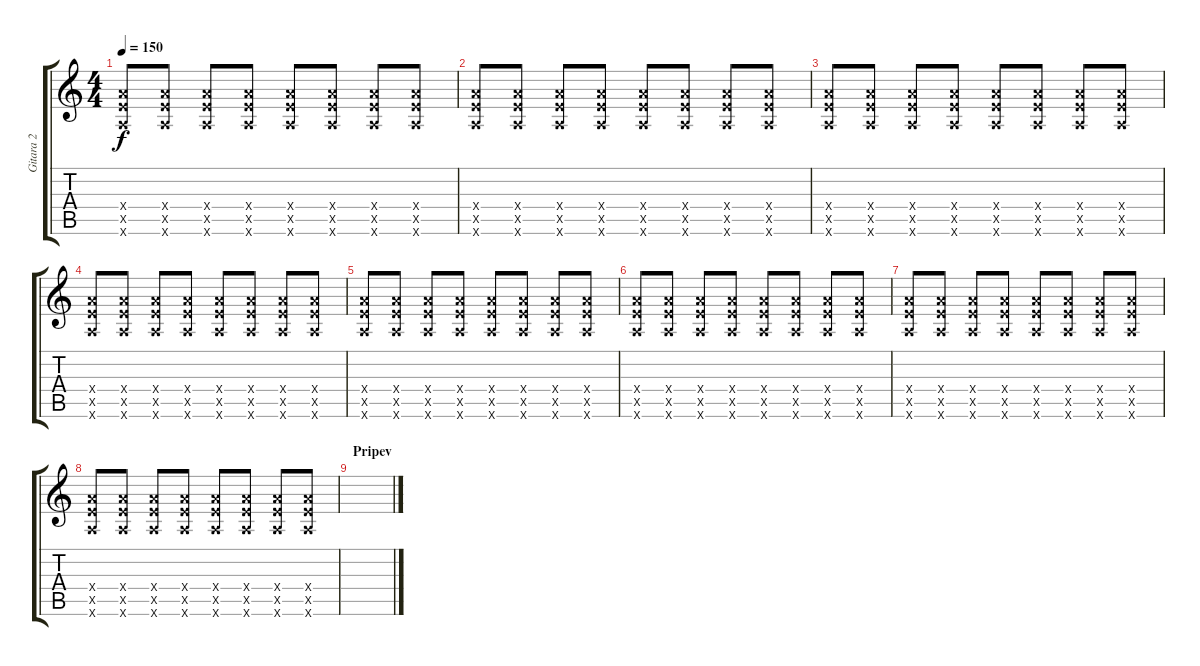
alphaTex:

\track ("Gitara 2" "Gitara 2") {instrument overdrivenguitar}
\staff {score tabs}
\tuning (E4 B3 G3 D3 A2 E2) {hide}
\ts (4 4)
\tempo 150
\clef g2
\ks c
(7.4{x} 7.5{x} 5.6{x}).8{dy f} (7.4{x} 7.5{x} 5.6{x}).8 (7.4{x} 7.5{x} 5.6{x}).8 (7.4{x} 7.5{x} 5.6{x}).8 (7.4{x} 7.5{x} 5.6{x}).8 (7.4{x} 7.5{x} 5.6{x}).8 (7.4{x} 7.5{x} 5.6{x}).8 (7.4{x} 7.5{x} 5.6{x}).8 |
(7.4{x} 7.5{x} 5.6{x}).8 (7.4{x} 7.5{x} 5.6{x}).8 (7.4{x} 7.5{x} 5.6{x}).8 (7.4{x} 7.5{x} 5.6{x}).8 (7.4{x} 7.5{x} 5.6{x}).8 (7.4{x} 7.5{x} 5.6{x}).8 (7.4{x} 7.5{x} 5.6{x}).8 (7.4{x} 7.5{x} 5.6{x}).8 |
(7.4{x} 7.5{x} 5.6{x}).8 (7.4{x} 7.5{x} 5.6{x}).8 (7.4{x} 7.5{x} 5.6{x}).8 (7.4{x} 7.5{x} 5.6{x}).8 (7.4{x} 7.5{x} 5.6{x}).8 (7.4{x} 7.5{x} 5.6{x}).8 (7.4{x} 7.5{x} 5.6{x}).8 (7.4{x} 7.5{x} 5.6{x}).8 |
(7.4{x} 7.5{x} 5.6{x}).8 (7.4{x} 7.5{x} 5.6{x}).8 (7.4{x} 7.5{x} 5.6{x}).8 (7.4{x} 7.5{x} 5.6{x}).8 (7.4{x} 7.5{x} 5.6{x}).8 (7.4{x} 7.5{x} 5.6{x}).8 (7.4{x} 7.5{x} 5.6{x}).8 (7.4{x} 7.5{x} 5.6{x}).8 |
(7.4{x} 7.5{x} 5.6{x}).8 (7.4{x} 7.5{x} 5.6{x}).8 (7.4{x} 7.5{x} 5.6{x}).8 (7.4{x} 7.5{x} 5.6{x}).8 (7.4{x} 7.5{x} 5.6{x}).8 (7.4{x} 7.5{x} 5.6{x}).8 (7.4{x} 7.5{x} 5.6{x}).8 (7.4{x} 7.5{x} 5.6{x}).8 |
(7.4{x} 7.5{x} 5.6{x}).8 (7.4{x} 7.5{x} 5.6{x}).8 (7.4{x} 7.5{x} 5.6{x}).8 (7.4{x} 7.5{x} 5.6{x}).8 (7.4{x} 7.5{x} 5.6{x}).8 (7.4{x} 7.5{x} 5.6{x}).8 (7.4{x} 7.5{x} 5.6{x}).8 (7.4{x} 7.5{x} 5.6{x}).8 |
(7.4{x} 7.5{x} 5.6{x}).8 (7.4{x} 7.5{x} 5.6{x}).8 (7.4{x} 7.5{x} 5.6{x}).8 (7.4{x} 7.5{x} 5.6{x}).8 (7.4{x} 7.5{x} 5.6{x}).8 (7.4{x} 7.5{x} 5.6{x}).8 (7.4{x} 7.5{x} 5.6{x}).8 (7.4{x} 7.5{x} 5.6{x}).8 |
(7.4{x} 7.5{x} 5.6{x}).8 (7.4{x} 7.5{x} 5.6{x}).8 (7.4{x} 7.5{x} 5.6{x}).8 (7.4{x} 7.5{x} 5.6{x}).8 (7.4{x} 7.5{x} 5.6{x}).8 (7.4{x} 7.5{x} 5.6{x}).8 (7.4{x} 7.5{x} 5.6{x}).8 (7.4{x} 7.5{x} 5.6{x}).8 |
\section ("" "Pripev")
